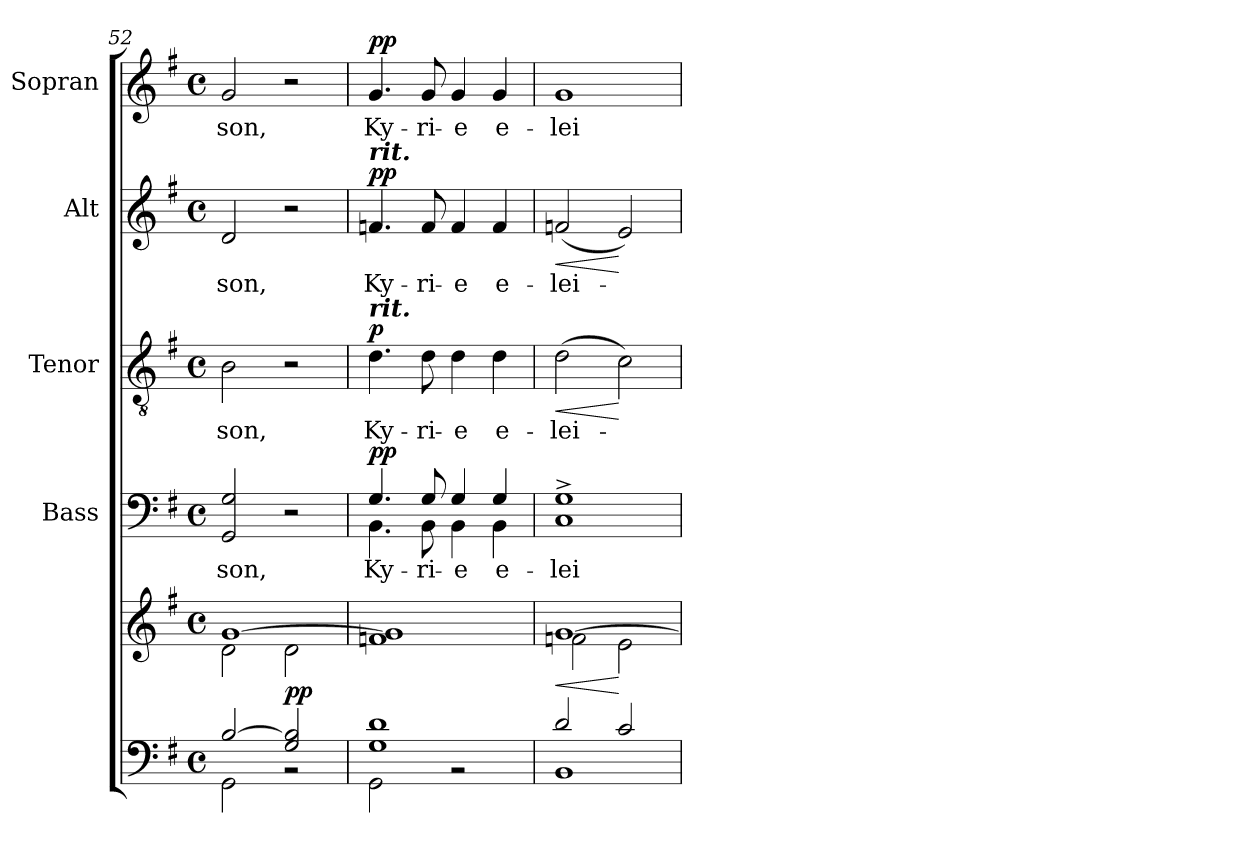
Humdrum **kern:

**kern	**kern	**dynam	**kern	**text	**dynam	**kern	**text	**dynam	**kern	**text	**dynam	**kern	**text	**dynam
*part5	*part5	*part5	*part4	*part4	*part4	*part3	*part3	*part3	*part2	*part2	*part2	*part1	*part1	*part1
*staff6	*staff5	*staff5/6	*staff4	*staff4	*staff4	*staff3	*staff3	*staff3	*staff2	*staff2	*staff2	*staff1	*staff1	*staff1
*	*	*	*I"Bass	*	*	*I"Tenor	*	*	*I"Alt	*	*	*I"Sopran	*	*
*	*	*	*I'B.	*	*	*I'T.	*	*	*I'A.	*	*	*I'S.	*	*
*clefF4	*clefG2	*	*clefF4	*	*	*clefGv2	*	*	*clefG2	*	*	*clefG2	*	*
*k[f#]	*k[f#]	*	*k[f#]	*	*	*k[f#]	*	*	*k[f#]	*	*	*k[f#]	*	*
*G:	*G:	*	*G:	*	*	*G:	*	*	*G:	*	*	*G:	*	*
*M4/4	*M4/4	*	*M4/4	*	*	*M4/4	*	*	*M4/4	*	*	*M4/4	*	*
*met(c)	*met(c)	*	*met(c)	*	*	*met(c)	*	*	*met(c)	*	*	*met(c)	*	*
=52	=52	=52	=52	=52	=52	=52	=52	=52	=52	=52	=52	=52	=52	=52
*^	*^	*	*	*	*	*	*	*	*	*	*	*	*	*
!	!	!	!	!	!	!LO:LY:b	!	!	!LO:LY:b	!	!	!LO:LY:b	!	!	!LO:LY:b	!
[>2B/	2GG\	[>1g	2d\	.	2GG/ 2G/	-son,	.	2B\	-son,	.	2d/	-son,	.	2g/	-son,	.
!	!	!	!	!LO:DY:a=2	!	!	!	!	!	!	!	!	!	!	!	!
2G/ 2B/]	2rBB	.	2d\	pp	2r	.	.	2r	.	.	2r	.	.	2r	.	.
=53	=53	=53	=53	=53	=53	=53	=53	=53	=53	=53	=53	=53	=53	=53	=53	=53
!	!	!	!	!	!	!	!	!	!	!	!LO:TX:a:Bi:t=rit.	!	!	!	!	!
!	!	!	!	!	!	!	!	!LO:TX:a:Bi:t=rit.	!	!	!	!	!	!	!	!
!	!	!	!	!	!LO:TX:a:Bi:t=rit.	!	!	!	!	!	!	!	!	!	!	!
!	!	!LO:TX:b:Bi:t=rit.	!	!	!	!	!	!	!	!	!	!	!	!	!	!
!	!	!	!	!	!	!LO:LY:b	!LO:DY:a	!	!LO:LY:b	!LO:DY:a	!	!LO:LY:b	!LO:DY:a	!	!LO:LY:b	!LO:DY:a
*	*	*v	*v	*	*^	*	*	*	*	*	*	*	*	*	*	*
1G 1d	2GG\	1fn 1g]	.	4.G/	4.BB\	Ky-	pp	4.d\	Ky-	p	4.fn/	Ky-	pp	4.g/	Ky-	pp
!	!	!	!	!	!	!LO:LY:b	!	!	!LO:LY:b	!	!	!LO:LY:b	!	!	!LO:LY:b	!
.	.	.	.	8G/	8BB\	-ri-	.	8d\	-ri-	.	8f/	-ri-	.	8g/	-ri-	.
!	!	!	!	!	!	!LO:LY:b	!	!	!LO:LY:b	!	!	!LO:LY:b	!	!	!LO:LY:b	!
.	2rBB	.	.	4G/	4BB\	-e	.	4d\	-e	.	4f/	-e	.	4g/	-e	.
!	!	!	!	!	!	!LO:LY:b	!	!	!LO:LY:b	!	!	!LO:LY:b	!	!	!LO:LY:b	!
.	.	.	.	4G/	4BB\	e-	.	4d\	e-	.	4f/	e-	.	4g/	e-	.
=54	=54	=54	=54	=54	=54	=54	=54	=54	=54	=54	=54	=54	=54	=54	=54	=54
!	!	!	!LO:HP:b	!	!	!LO:LY:b	!	!	!LO:LY:b	!LO:HP:b	!	!LO:LY:b	!LO:HP:b	!	!LO:LY:b	!
*	*	*^	*	*	*	*	*	*	*	*	*	*	*	*	*	*
2d/	1BB	[>1g	2fn\	<	1G^>	1C	-lei-	.	(>2d\	-lei-	<	(<2fn/	-lei-	<	1g	-lei-	.
2c/	.	.	2e\	[	.	.	.	.	2c\)	.	[	2e/)	.	[	.	.	.
*v	*v	*	*	*	*v	*v	*	*	*	*	*	*	*	*	*	*	*
*	*v	*v	*	*	*	*	*	*	*	*	*	*	*	*	*
=	=	=	=	=	=	=	=	=	=	=	=	=	=	=
*-	*-	*-	*-	*-	*-	*-	*-	*-	*-	*-	*-	*-	*-	*-
